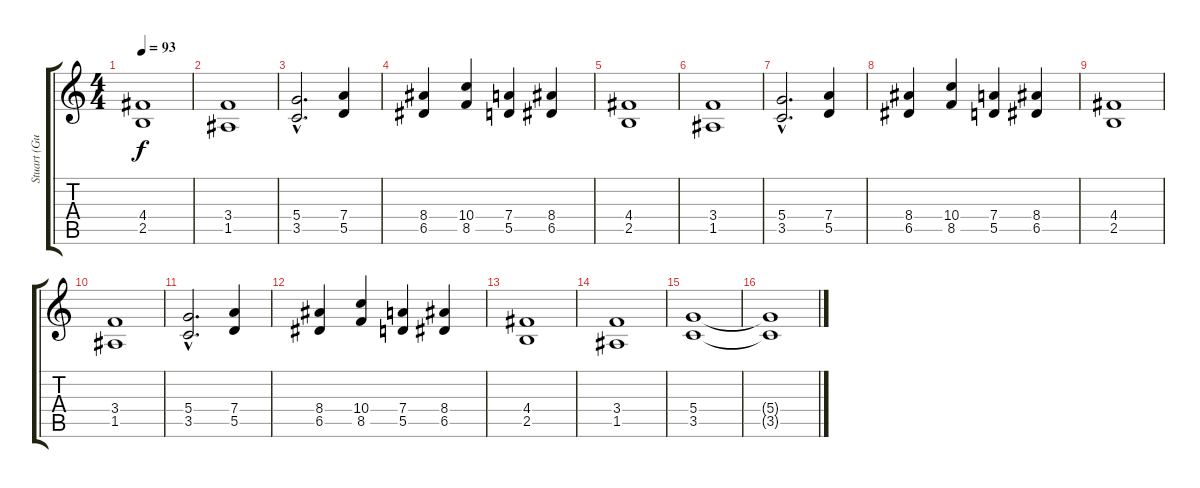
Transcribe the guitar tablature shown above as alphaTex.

\track ("Stuart (Guitar)" "Stuart (Gu") {instrument distortionguitar}
\staff {score tabs}
\tuning (E4 B3 G3 D3 A2 D2) {hide}
\ts (4 4)
\tempo 93
\clef g2
\ks c
(4.4 2.5).1{dy f} |
(3.4 1.5).1 |
(5.4{hac} 3.5{hac}).2{d} (7.4 5.5).4 |
(8.4 6.5).4 (10.4 8.5).4 (7.4 5.5).4 (8.4 6.5).4 |
(4.4 2.5).1 |
(3.4 1.5).1 |
(5.4{hac} 3.5{hac}).2{d} (7.4 5.5).4 |
(8.4 6.5).4 (10.4 8.5).4 (7.4 5.5).4 (8.4 6.5).4 |
(4.4 2.5).1 |
(3.4 1.5).1 |
(5.4{hac} 3.5{hac}).2{d} (7.4 5.5).4 |
(8.4 6.5).4 (10.4 8.5).4 (7.4 5.5).4 (8.4 6.5).4 |
(4.4 2.5).1 |
(3.4 1.5).1 |
(5.4 3.5).1{balance 0} |
(5.4{t} 3.5{t}).1
